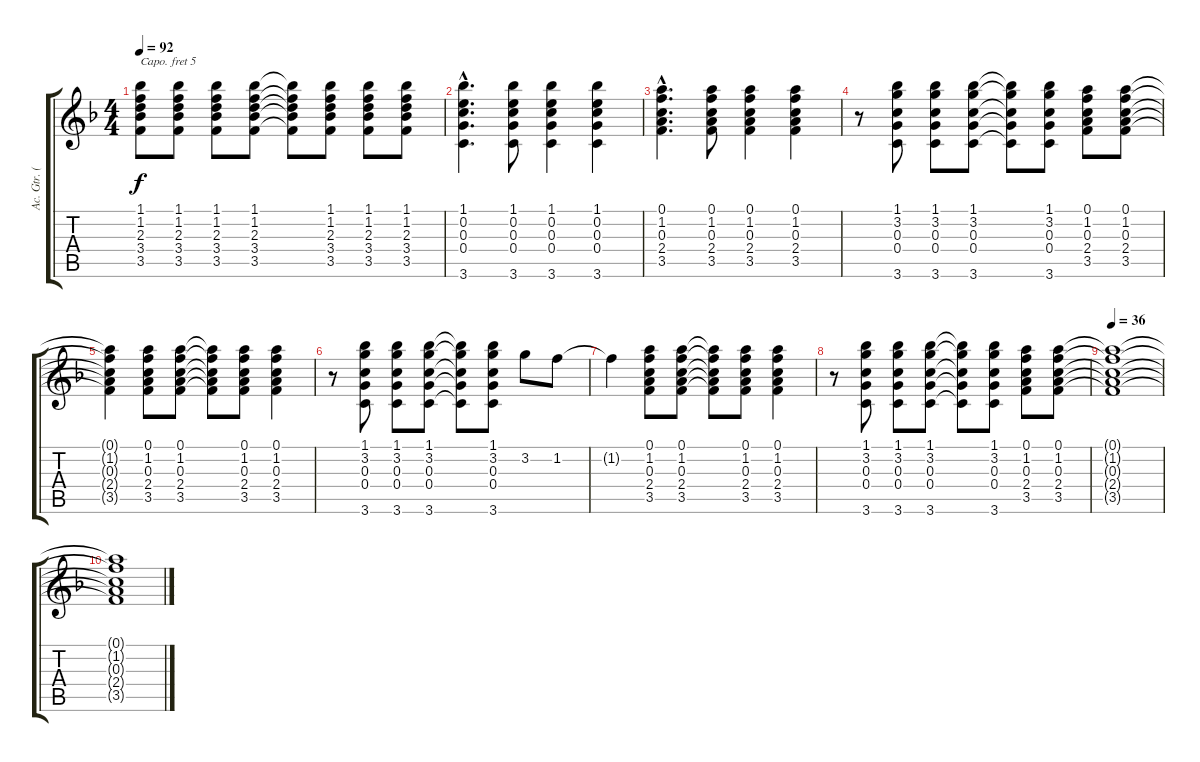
\track ("Ac. Gtr. (Capo 5)" "Ac. Gtr. (") {instrument acousticguitarnylon}
\staff {score tabs}
\capo 5
\tuning (E4 B3 G3 D3 A2 E2) {hide}
\ts (4 4)
\tempo 92
\clef g2
\ks f
(1.1 1.2 2.3 3.4 3.5).8{dy f} (1.1 1.2 2.3 3.4 3.5).8 (1.1 1.2 2.3 3.4 3.5).8 (1.1 1.2 2.3 3.4 3.5).8 (1.1{t} 1.2{t} 2.3{t} 3.4{t} 3.5{t}).8 (1.1 1.2 2.3 3.4 3.5).8 (1.1 1.2 2.3 3.4 3.5).8 (1.1 1.2 2.3 3.4 3.5).8 |
(1.1{hac} 0.2{hac} 0.3{hac} 0.4{hac} 3.6{hac}).4{d} (1.1 0.2 0.3 0.4 3.6).8 (1.1 0.2 0.3 0.4 3.6).4 (1.1 0.2 0.3 0.4 3.6).4 |
(0.1{hac} 1.2{hac} 0.3{hac} 2.4{hac} 3.5{hac}).4{d} (0.1 1.2 0.3 2.4 3.5).8 (0.1 1.2 0.3 2.4 3.5).4 (0.1 1.2 0.3 2.4 3.5).4 |
r.8 (1.1 3.2 0.3 0.4 3.6).8 (1.1 3.2 0.3 0.4 3.6).8 (1.1 3.2 0.3 0.4 3.6).8 (1.1{t} 3.2{t} 0.3{t} 0.4{t} 3.6{t}).8 (1.1 3.2 0.3 0.4 3.6).8 (0.1 1.2 0.3 2.4 3.5).8 (0.1 1.2 0.3 2.4 3.5).8 |
(0.1{t} 1.2{t} 0.3{t} 2.4{t} 3.5{t}).4 (0.1 1.2 0.3 2.4 3.5).8 (0.1 1.2 0.3 2.4 3.5).8 (0.1{t} 1.2{t} 0.3{t} 2.4{t} 3.5{t}).8 (0.1 1.2 0.3 2.4 3.5).8 (0.1 1.2 0.3 2.4 3.5).4 |
r.8 (1.1 3.2 0.3 0.4 3.6).8 (1.1 3.2 0.3 0.4 3.6).8 (1.1 3.2 0.3 0.4 3.6).8 (1.1{t} 3.2{t} 0.3{t} 0.4{t} 3.6{t}).8 (1.1 3.2 0.3 0.4 3.6).8 3.2.8 1.2.8 |
1.2{t}.4 (0.1 1.2 0.3 2.4 3.5).8 (0.1 1.2 0.3 2.4 3.5).8 (0.1{t} 1.2{t} 0.3{t} 2.4{t} 3.5{t}).8 (0.1 1.2 0.3 2.4 3.5).8 (0.1 1.2 0.3 2.4 3.5).4 |
r.8 (1.1 3.2 0.3 0.4 3.6).8 (1.1 3.2 0.3 0.4 3.6).8 (1.1 3.2 0.3 0.4 3.6).8 (1.1{t} 3.2{t} 0.3{t} 0.4{t} 3.6{t}).8 (1.1 3.2 0.3 0.4 3.6).8 (0.1 1.2 0.3 2.4 3.5).8 (0.1 1.2 0.3 2.4 3.5).8 |
\tempo 36
(0.1{t} 1.2{t} 0.3{t} 2.4{t} 3.5{t}).1 |
(0.1{t} 1.2{t} 0.3{t} 2.4{t} 3.5{t}).1
